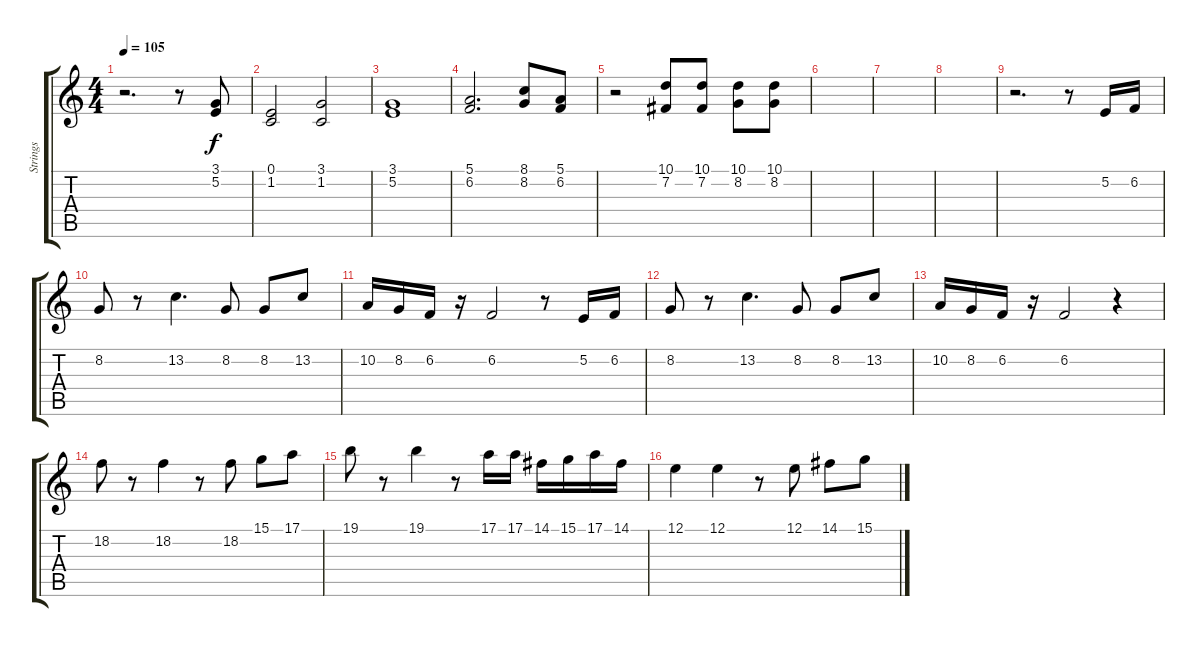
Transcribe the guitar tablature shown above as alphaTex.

\track ("Strings" "Strings") {instrument stringensemble1}
\staff {score tabs}
\tuning (E4 B3 G3 D3 A2 E2) {hide}
\ts (4 4)
\tempo 105
\clef g2
\ks c
r.2{d dy f} r.8 (3.1 5.2).8 |
(0.1 1.2).2 (3.1 1.2).2 |
(3.1 5.2).1 |
(5.1 6.2).2{d} (8.1 8.2).8 (5.1 6.2).8 |
r.2 (10.1 7.2).8 (10.1 7.2).8 (10.1 8.2).8 (10.1 8.2).8 |
|
|
|
r.2{d} r.8 5.2.16 6.2.16 |
8.2.8 r.8 13.2.4{d} 8.2.8 8.2.8 13.2.8 |
10.2.16 8.2.16 6.2.16 r.16 6.2.2 r.8 5.2.16 6.2.16 |
8.2.8 r.8 13.2.4{d} 8.2.8 8.2.8 13.2.8 |
10.2.16 8.2.16 6.2.16 r.16 6.2.2 r.4 |
18.2.8 r.8 18.2.4 r.8 18.2.8 15.1.8 17.1.8 |
19.1.8 r.8 19.1.4 r.8 17.1.16 17.1.16 14.1.16 15.1.16 17.1.16 14.1.16 |
12.1.4 12.1.4 r.8 12.1.8 14.1.8 15.1.8
